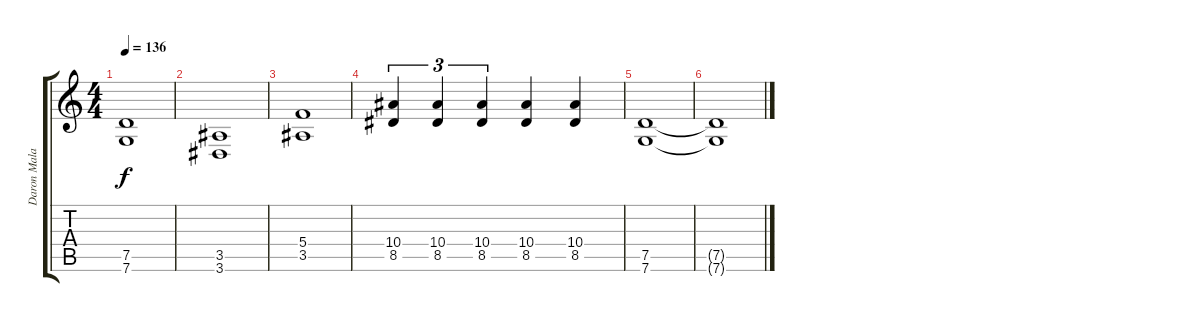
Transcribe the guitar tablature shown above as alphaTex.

\track ("Daron Malakian (overdrive)" "Daron Mala") {instrument overdrivenguitar}
\staff {score tabs}
\tuning (D4 A3 F3 C3 G2 C2) {hide}
\ts (4 4)
\tempo 136
\clef g2
\ks c
(7.5 7.6).1{dy f} |
(3.5 3.6).1 |
(5.4 3.5).1 |
(10.4 8.5).4{tu (3 2)} (10.4 8.5).4{tu (3 2)} (10.4 8.5).4{tu (3 2)} (10.4 8.5).4 (10.4 8.5).4 |
(7.5 7.6).1 |
(7.5{t} 7.6{t}).1
